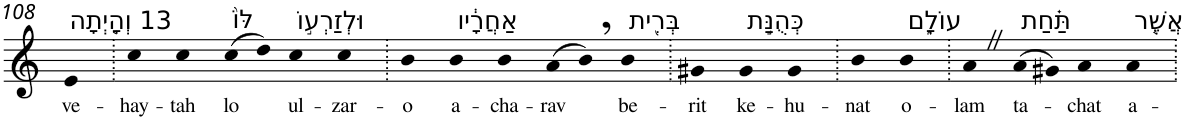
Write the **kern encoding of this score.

**kern	**text
*part1	*part1
*staff1	*staff1
*I"Piano	*
*I'Pno	*
!!LO:PB:g=z
*clefG2	*
*k[]	*
=108	=108
!LO:TX:a:t=13 וְהָ֤יְתָה	!
!	!LO:LY:b
4e	ve-
=109.	=109.
!	!LO:LY:b
4cc	-hay-
!	!LO:LY:b
4cc	-tah
!LO:TX:a:t=לּוֹ֙	!
!	!LO:LY:b
(>8cc	lo
8dd)	.
!LO:TX:a:t=וּלְזַרְע֣וֹ	!
!	!LO:LY:b
4cc	ul-
!	!LO:LY:b
4cc	-zar-
=110.	=110.
!	!LO:LY:b
4b	-o
!LO:TX:a:t=אַחֲרָ֔יו	!
!	!LO:LY:b
4b	a-
!	!LO:LY:b
4b	-cha-
!	!LO:LY:b
(>8a	-rav
8b,)	.
!LO:TX:a:t=בְּרִ֖ית	!
!	!LO:LY:b
4b	be-
=111.	=111.
!	!LO:LY:b
4g#X	-rit
!LO:TX:a:t=כְּהֻנַּ֣ת	!
!	!LO:LY:b
4g#	ke-
!	!LO:LY:b
4g#	-hu-
=112.	=112.
!	!LO:LY:b
4b	-nat
!LO:TX:a:t=עוֹלָ֑ם	!
!	!LO:LY:b
4b	o-
=113.	=113.
!	!LO:LY:b
4aZ	-lam
!LO:TX:a:t=תַּ֗חַת	!
!	!LO:LY:b
(>8a	ta-
8g#X)	.
!	!LO:LY:b
4a	-chat
!LO:TX:a:t=אֲשֶׁ֤ר	!
!	!LO:LY:b
4a	a-
=.	=.
*-	*-
